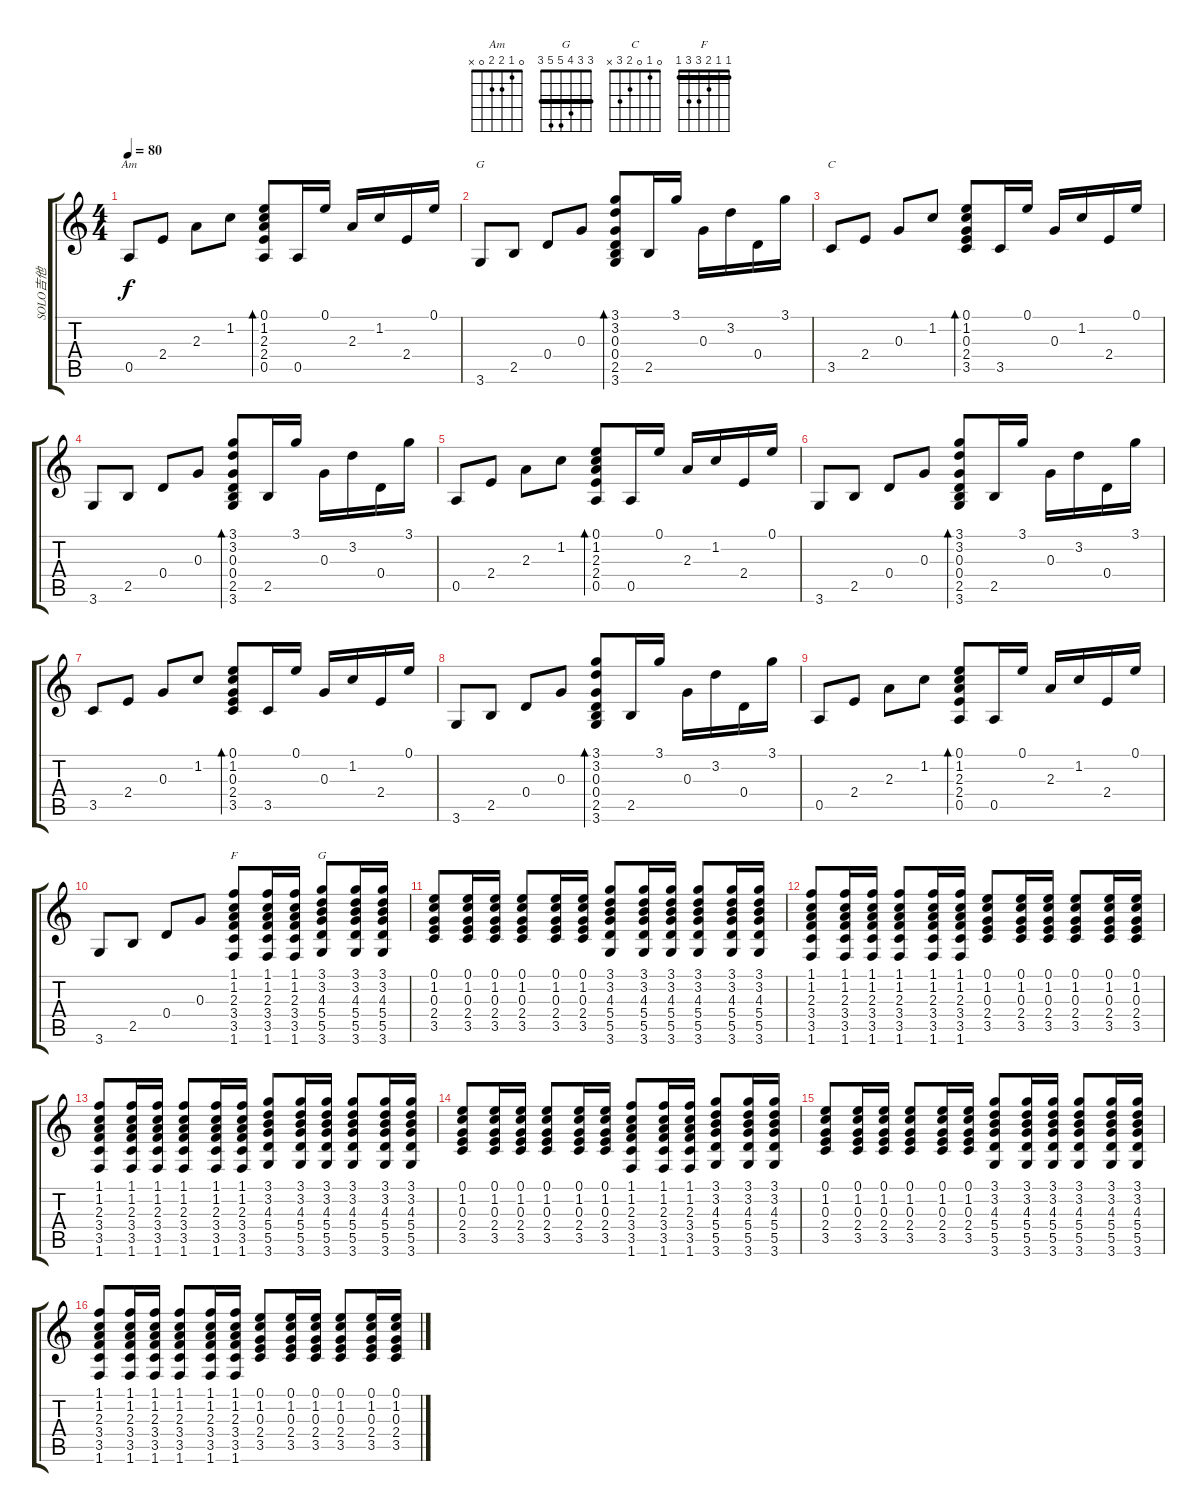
\track ("SOLO吉他" "SOLO吉他") {instrument acousticguitarsteel}
\staff {score tabs}
\tuning (E4 B3 G3 D3 A2 E2) {hide}
\chord ("Am" 0 1 2 2 0 x)
\chord ("G" 3 3 0 0 2 3) {barre 3}
\chord ("C" 0 1 0 2 3 x)
\chord ("F" 1 1 2 3 3 1) {barre 1}
\chord ("G" 3 3 4 5 5 3) {barre 3}
\ts (4 4)
\tempo 80
\clef g2
\ks c
0.5.8{ch "Am" dy f} 2.4.8 2.3.8 1.2.8 (0.1 1.2 2.3 2.4 0.5).8{bd 60} 0.5.16 0.1.16 2.3.16 1.2.16 2.4.16 0.1.16 |
3.6.8{ch "G"} 2.5.8 0.4.8 0.3.8 (3.1 3.2 0.3 0.4 2.5 3.6).8{bd 60} 2.5.16 3.1.16 0.3.16 3.2.16 0.4.16 3.1.16 |
3.5.8{ch "C"} 2.4.8 0.3.8 1.2.8 (0.1 1.2 0.3 2.4 3.5).8{bd 60} 3.5.16 0.1.16 0.3.16 1.2.16 2.4.16 0.1.16 |
3.6.8 2.5.8 0.4.8 0.3.8 (3.1 3.2 0.3 0.4 2.5 3.6).8{bd 60} 2.5.16 3.1.16 0.3.16 3.2.16 0.4.16 3.1.16 |
0.5.8 2.4.8 2.3.8 1.2.8 (0.1 1.2 2.3 2.4 0.5).8{bd 60} 0.5.16 0.1.16 2.3.16 1.2.16 2.4.16 0.1.16 |
3.6.8 2.5.8 0.4.8 0.3.8 (3.1 3.2 0.3 0.4 2.5 3.6).8{bd 60} 2.5.16 3.1.16 0.3.16 3.2.16 0.4.16 3.1.16 |
3.5.8 2.4.8 0.3.8 1.2.8 (0.1 1.2 0.3 2.4 3.5).8{bd 60} 3.5.16 0.1.16 0.3.16 1.2.16 2.4.16 0.1.16 |
3.6.8 2.5.8 0.4.8 0.3.8 (3.1 3.2 0.3 0.4 2.5 3.6).8{bd 60} 2.5.16 3.1.16 0.3.16 3.2.16 0.4.16 3.1.16 |
0.5.8 2.4.8 2.3.8 1.2.8 (0.1 1.2 2.3 2.4 0.5).8{bd 60} 0.5.16 0.1.16 2.3.16 1.2.16 2.4.16 0.1.16 |
3.6.8 2.5.8 0.4.8 0.3.8 (1.1 1.2 2.3 3.4 3.5 1.6).8{ch "F"} (1.1 1.2 2.3 3.4 3.5 1.6).16 (1.1 1.2 2.3 3.4 3.5 1.6).16 (3.1 3.2 4.3 5.4 5.5 3.6).8{ch "G"} (3.1 3.2 4.3 5.4 5.5 3.6).16 (3.1 3.2 4.3 5.4 5.5 3.6).16 |
(0.1 1.2 0.3 2.4 3.5).8 (0.1 1.2 0.3 2.4 3.5).16 (0.1 1.2 0.3 2.4 3.5).16 (0.1 1.2 0.3 2.4 3.5).8 (0.1 1.2 0.3 2.4 3.5).16 (0.1 1.2 0.3 2.4 3.5).16 (3.1 3.2 4.3 5.4 5.5 3.6).8 (3.1 3.2 4.3 5.4 5.5 3.6).16 (3.1 3.2 4.3 5.4 5.5 3.6).16 (3.1 3.2 4.3 5.4 5.5 3.6).8 (3.1 3.2 4.3 5.4 5.5 3.6).16 (3.1 3.2 4.3 5.4 5.5 3.6).16 |
(1.1 1.2 2.3 3.4 3.5 1.6).8 (1.1 1.2 2.3 3.4 3.5 1.6).16 (1.1 1.2 2.3 3.4 3.5 1.6).16 (1.1 1.2 2.3 3.4 3.5 1.6).8 (1.1 1.2 2.3 3.4 3.5 1.6).16 (1.1 1.2 2.3 3.4 3.5 1.6).16 (0.1 1.2 0.3 2.4 3.5).8 (0.1 1.2 0.3 2.4 3.5).16 (0.1 1.2 0.3 2.4 3.5).16 (0.1 1.2 0.3 2.4 3.5).8 (0.1 1.2 0.3 2.4 3.5).16 (0.1 1.2 0.3 2.4 3.5).16 |
(1.1 1.2 2.3 3.4 3.5 1.6).8 (1.1 1.2 2.3 3.4 3.5 1.6).16 (1.1 1.2 2.3 3.4 3.5 1.6).16 (1.1 1.2 2.3 3.4 3.5 1.6).8 (1.1 1.2 2.3 3.4 3.5 1.6).16 (1.1 1.2 2.3 3.4 3.5 1.6).16 (3.1 3.2 4.3 5.4 5.5 3.6).8 (3.1 3.2 4.3 5.4 5.5 3.6).16 (3.1 3.2 4.3 5.4 5.5 3.6).16 (3.1 3.2 4.3 5.4 5.5 3.6).8 (3.1 3.2 4.3 5.4 5.5 3.6).16 (3.1 3.2 4.3 5.4 5.5 3.6).16 |
(0.1 1.2 0.3 2.4 3.5).8 (0.1 1.2 0.3 2.4 3.5).16 (0.1 1.2 0.3 2.4 3.5).16 (0.1 1.2 0.3 2.4 3.5).8 (0.1 1.2 0.3 2.4 3.5).16 (0.1 1.2 0.3 2.4 3.5).16 (1.1 1.2 2.3 3.4 3.5 1.6).8 (1.1 1.2 2.3 3.4 3.5 1.6).16 (1.1 1.2 2.3 3.4 3.5 1.6).16 (3.1 3.2 4.3 5.4 5.5 3.6).8 (3.1 3.2 4.3 5.4 5.5 3.6).16 (3.1 3.2 4.3 5.4 5.5 3.6).16 |
(0.1 1.2 0.3 2.4 3.5).8 (0.1 1.2 0.3 2.4 3.5).16 (0.1 1.2 0.3 2.4 3.5).16 (0.1 1.2 0.3 2.4 3.5).8 (0.1 1.2 0.3 2.4 3.5).16 (0.1 1.2 0.3 2.4 3.5).16 (3.1 3.2 4.3 5.4 5.5 3.6).8 (3.1 3.2 4.3 5.4 5.5 3.6).16 (3.1 3.2 4.3 5.4 5.5 3.6).16 (3.1 3.2 4.3 5.4 5.5 3.6).8 (3.1 3.2 4.3 5.4 5.5 3.6).16 (3.1 3.2 4.3 5.4 5.5 3.6).16 |
(1.1 1.2 2.3 3.4 3.5 1.6).8 (1.1 1.2 2.3 3.4 3.5 1.6).16 (1.1 1.2 2.3 3.4 3.5 1.6).16 (1.1 1.2 2.3 3.4 3.5 1.6).8 (1.1 1.2 2.3 3.4 3.5 1.6).16 (1.1 1.2 2.3 3.4 3.5 1.6).16 (0.1 1.2 0.3 2.4 3.5).8 (0.1 1.2 0.3 2.4 3.5).16 (0.1 1.2 0.3 2.4 3.5).16 (0.1 1.2 0.3 2.4 3.5).8 (0.1 1.2 0.3 2.4 3.5).16 (0.1 1.2 0.3 2.4 3.5).16
